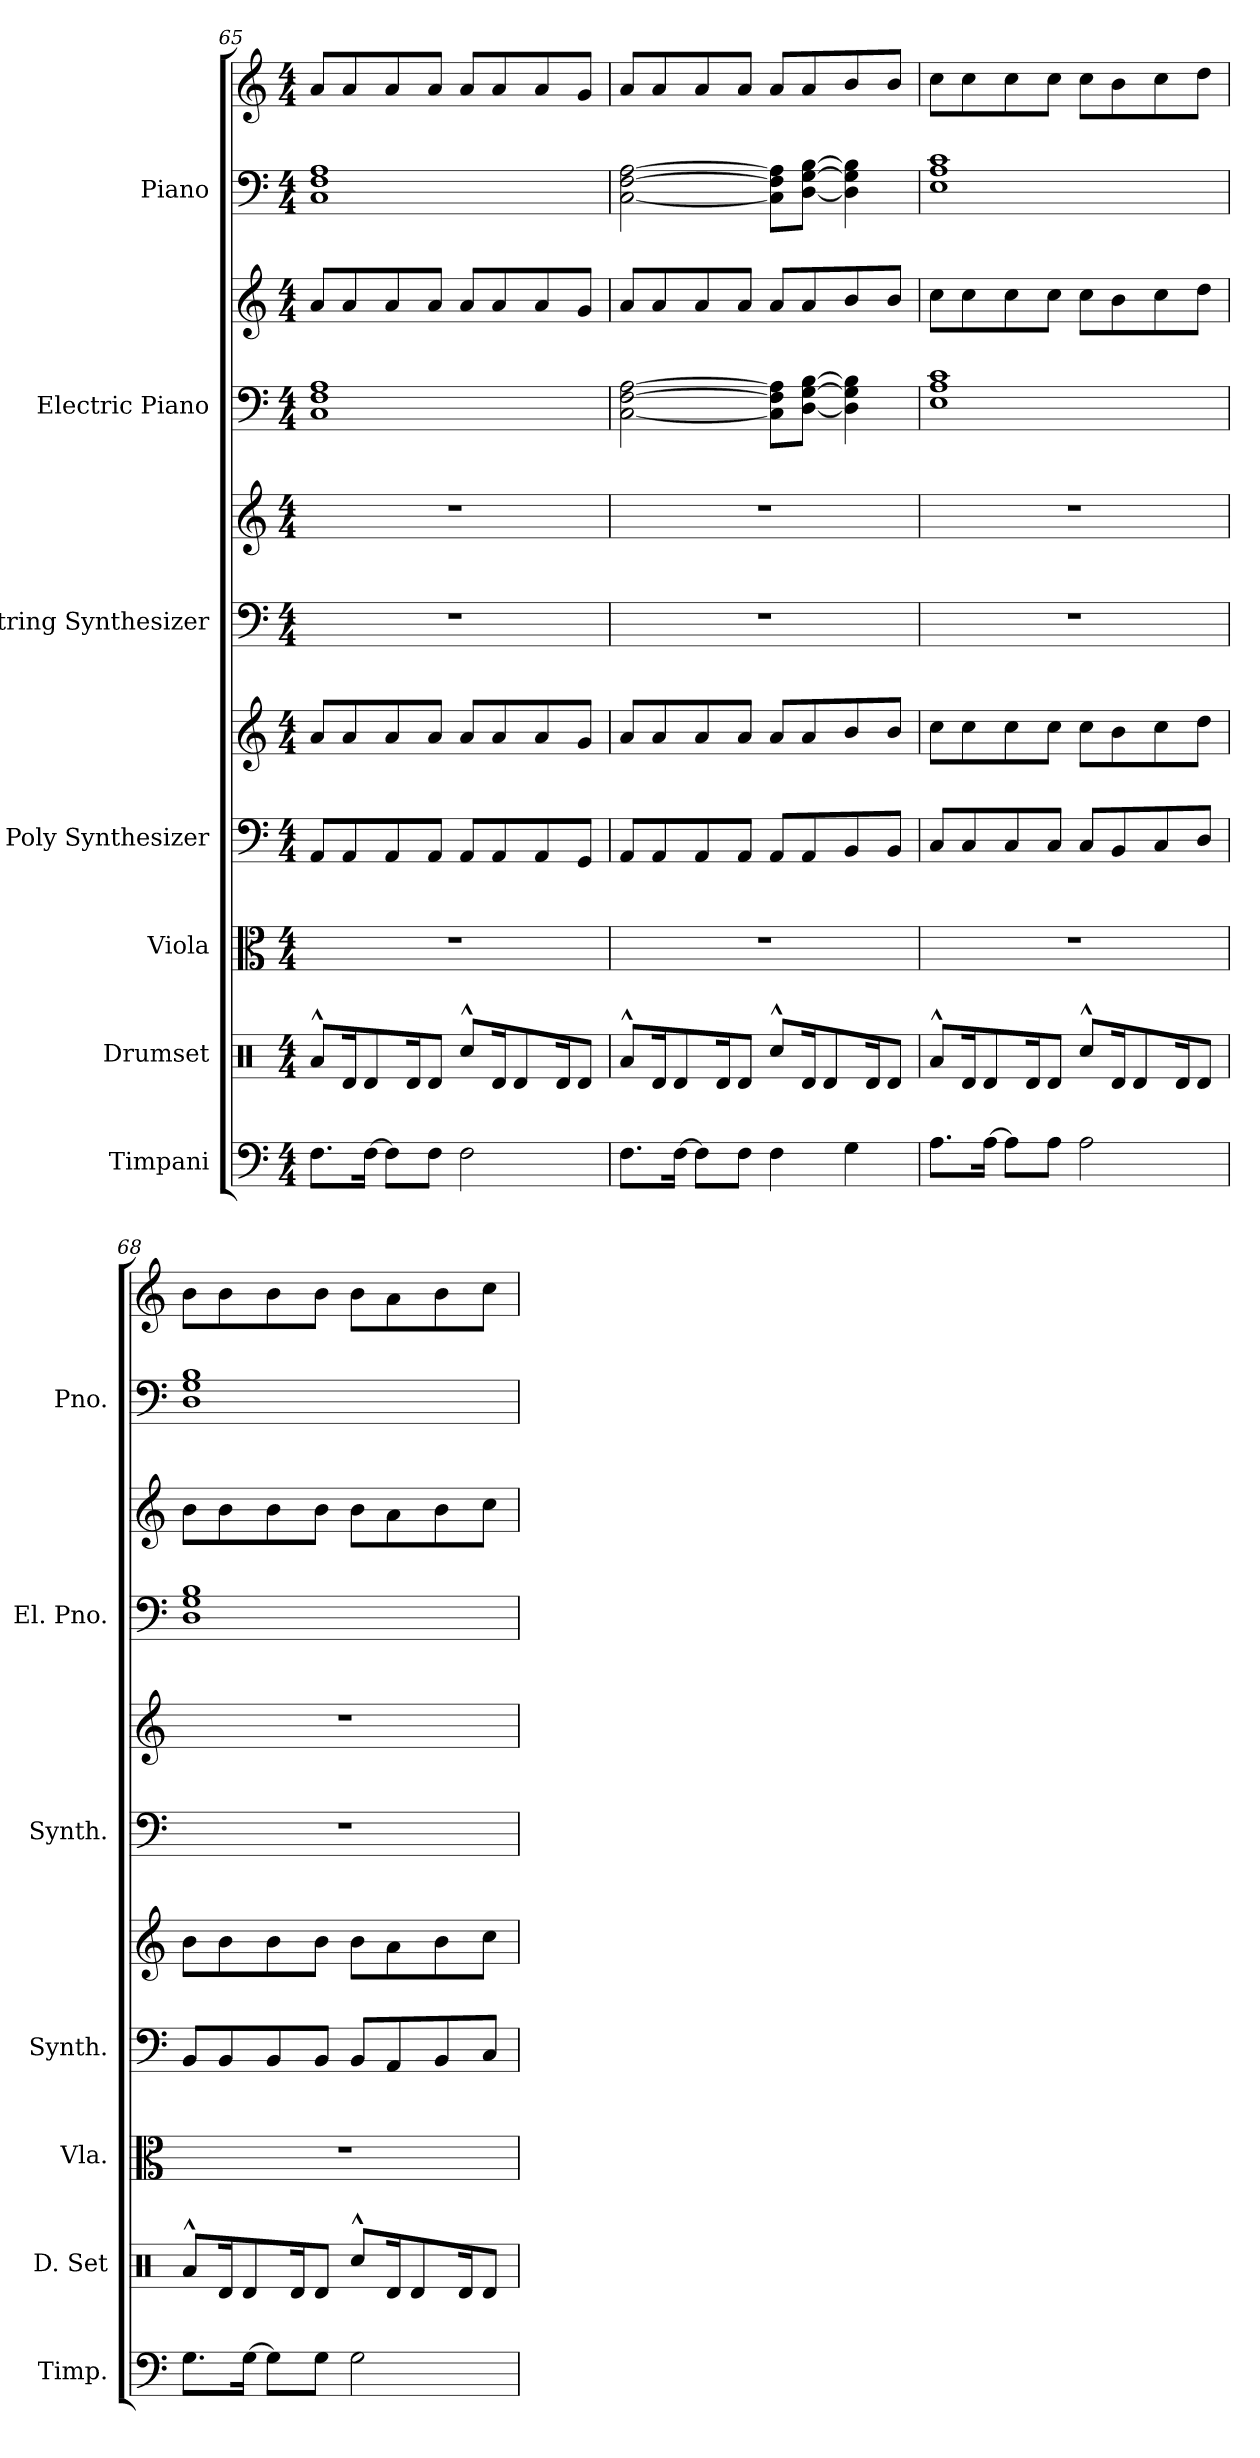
**kern	**kern	**kern	**kern	**kern	**kern	**kern	**kern	**kern	**kern	**kern
*part7	*part6	*part5	*part4	*part4	*part3	*part3	*part2	*part2	*part1	*part1
*staff11	*staff10	*staff9	*staff8	*staff7	*staff6	*staff5	*staff4	*staff3	*staff2	*staff1
*I"Timpani	*I"Drumset	*I"Viola	*I"Poly Synthesizer	*	*I"String Synthesizer	*	*I"Electric Piano	*	*I"Piano	*
*I'Timp.	*I'D. Set	*I'Vla.	*I'Synth.	*	*I'Synth.	*	*I'El. Pno.	*	*I'Pno.	*
*clefF4	*clefX	*clefC3	*clefF4	*clefG2	*clefF4	*clefG2	*clefF4	*clefG2	*clefF4	*clefG2
*k[]	*k[]	*k[]	*k[]	*k[]	*k[]	*k[]	*k[]	*k[]	*k[]	*k[]
*M4/4	*M4/4	*M4/4	*M4/4	*M4/4	*M4/4	*M4/4	*M4/4	*M4/4	*M4/4	*M4/4
=65	=65	=65	=65	=65	=65	=65	=65	=65	=65	=65
8.F\L	8Ra^^/L	1r	8AA/L	8a/L	1r	1r	1C 1F 1A	8a/L	1C 1F 1A	8a/L
.	16Rd/K	.	8AA/	8a/	.	.	.	8a/	.	8a/
[16F\Jk	8Rd/	.	.	.	.	.	.	.	.	.
8F\L]	.	.	8AA/	8a/	.	.	.	8a/	.	8a/
.	16Rd/K	.	.	.	.	.	.	.	.	.
8F\J	8Rd/J	.	8AA/J	8a/J	.	.	.	8a/J	.	8a/J
2F\	8Rcc^^/L	.	8AA/L	8a/L	.	.	.	8a/L	.	8a/L
.	16Rd/K	.	8AA/	8a/	.	.	.	8a/	.	8a/
.	8Rd/	.	.	.	.	.	.	.	.	.
.	.	.	8AA/	8a/	.	.	.	8a/	.	8a/
.	16Rd/K	.	.	.	.	.	.	.	.	.
.	8Rd/J	.	8GG/J	8g/J	.	.	.	8g/J	.	8g/J
=66	=66	=66	=66	=66	=66	=66	=66	=66	=66	=66
8.F\L	8Ra^^/L	1r	8AA/L	8a/L	1r	1r	[2C\ [2F\ [2A\	8a/L	[2C\ [2F\ [2A\	8a/L
.	16Rd/K	.	8AA/	8a/	.	.	.	8a/	.	8a/
[16F\Jk	8Rd/	.	.	.	.	.	.	.	.	.
8F\L]	.	.	8AA/	8a/	.	.	.	8a/	.	8a/
.	16Rd/K	.	.	.	.	.	.	.	.	.
8F\J	8Rd/J	.	8AA/J	8a/J	.	.	.	8a/J	.	8a/J
4F\	8Rcc^^/L	.	8AA/L	8a/L	.	.	8C\] 8F\] 8A\]L	8a/L	8C\] 8F\] 8A\]L	8a/L
.	16Rd/K	.	8AA/	8a/	.	.	[8D\ [8G\ [8B\J	8a/	[8D\ [8G\ [8B\J	8a/
.	8Rd/	.	.	.	.	.	.	.	.	.
4G\	.	.	8BB/	8b/	.	.	4D\] 4G\] 4B\]	8b/	4D\] 4G\] 4B\]	8b/
.	16Rd/K	.	.	.	.	.	.	.	.	.
.	8Rd/J	.	8BB/J	8b/J	.	.	.	8b/J	.	8b/J
!!LO:PB:g=z
=67	=67	=67	=67	=67	=67	=67	=67	=67	=67	=67
8.A\L	8Ra^^/L	1r	8C/L	8cc\L	1r	1r	1E 1A 1c	8cc\L	1E 1A 1c	8cc\L
.	16Rd/K	.	8C/	8cc\	.	.	.	8cc\	.	8cc\
[16A\Jk	8Rd/	.	.	.	.	.	.	.	.	.
8A\L]	.	.	8C/	8cc\	.	.	.	8cc\	.	8cc\
.	16Rd/K	.	.	.	.	.	.	.	.	.
8A\J	8Rd/J	.	8C/J	8cc\J	.	.	.	8cc\J	.	8cc\J
2A\	8Rcc^^/L	.	8C/L	8cc\L	.	.	.	8cc\L	.	8cc\L
.	16Rd/K	.	8BB/	8b\	.	.	.	8b\	.	8b\
.	8Rd/	.	.	.	.	.	.	.	.	.
.	.	.	8C/	8cc\	.	.	.	8cc\	.	8cc\
.	16Rd/K	.	.	.	.	.	.	.	.	.
.	8Rd/J	.	8D/J	8dd\J	.	.	.	8dd\J	.	8dd\J
=68	=68	=68	=68	=68	=68	=68	=68	=68	=68	=68
8.G\L	8Ra^^/L	1r	8BB/L	8b\L	1r	1r	1D 1G 1B	8b\L	1D 1G 1B	8b\L
.	16Rd/K	.	8BB/	8b\	.	.	.	8b\	.	8b\
[16G\Jk	8Rd/	.	.	.	.	.	.	.	.	.
8G\L]	.	.	8BB/	8b\	.	.	.	8b\	.	8b\
.	16Rd/K	.	.	.	.	.	.	.	.	.
8G\J	8Rd/J	.	8BB/J	8b\J	.	.	.	8b\J	.	8b\J
2G\	8Rcc^^/L	.	8BB/L	8b\L	.	.	.	8b\L	.	8b\L
.	16Rd/K	.	8AA/	8a\	.	.	.	8a\	.	8a\
.	8Rd/	.	.	.	.	.	.	.	.	.
.	.	.	8BB/	8b\	.	.	.	8b\	.	8b\
.	16Rd/K	.	.	.	.	.	.	.	.	.
.	8Rd/J	.	8C/J	8cc\J	.	.	.	8cc\J	.	8cc\J
=	=	=	=	=	=	=	=	=	=	=
*-	*-	*-	*-	*-	*-	*-	*-	*-	*-	*-
